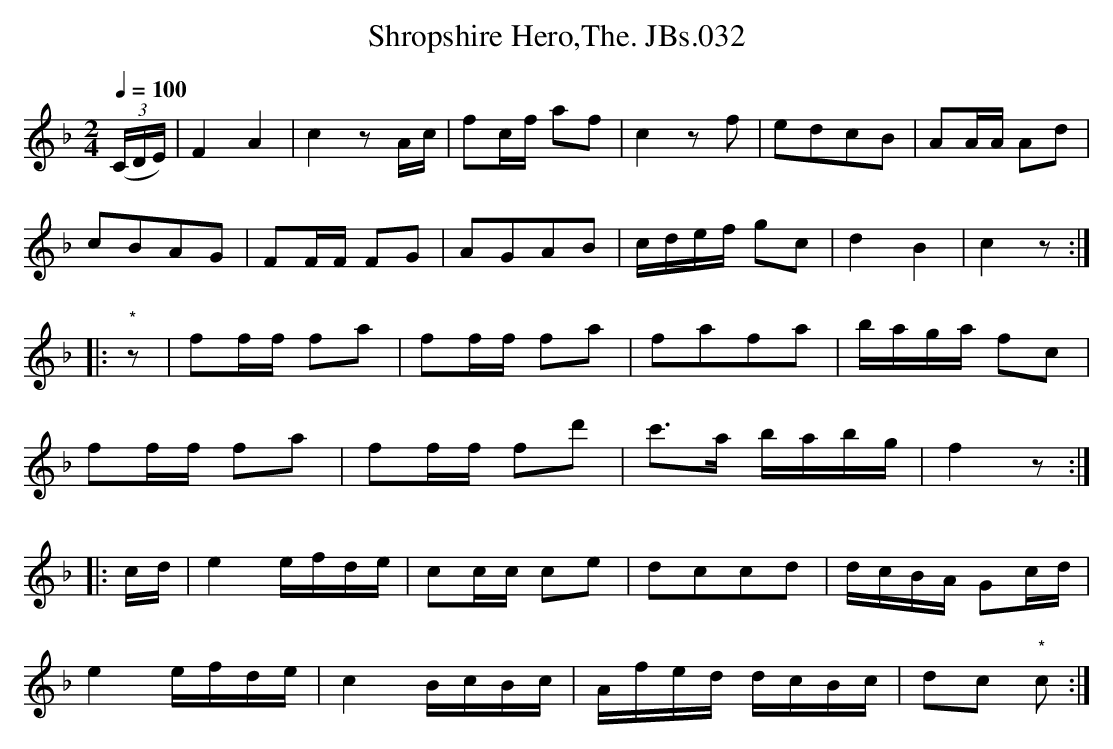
X:1
T:Shropshire Hero,The. JBs.032
L:1/8
M:2/4
Q:1/4=100
K:F
((3C/D/E/)|F2A2|c2z A/c/|fc/f/ af|c2zf|edcB|AA/A/ Ad|!
cBAG|FF/F/ FG|AGAB|c/d/e/f/ gc|d2B2|c2z:|!
|:"*"z|ff/f/ fa|ff/f/ fa|fafa|b/a/g/a/ fc|!
ff/f/ fa|ff/f/ fd'|c'>a b/a/b/g/|f2z:|!
|:c/d/|e2 e/f/d/e/|cc/c/ ce|dccd|d/c/B/A/ Gc/d/|!
e2e/f/d/e/|c2B/c/B/c/|A/f/e/d/ d/c/B/c/|dc "*"c:|
